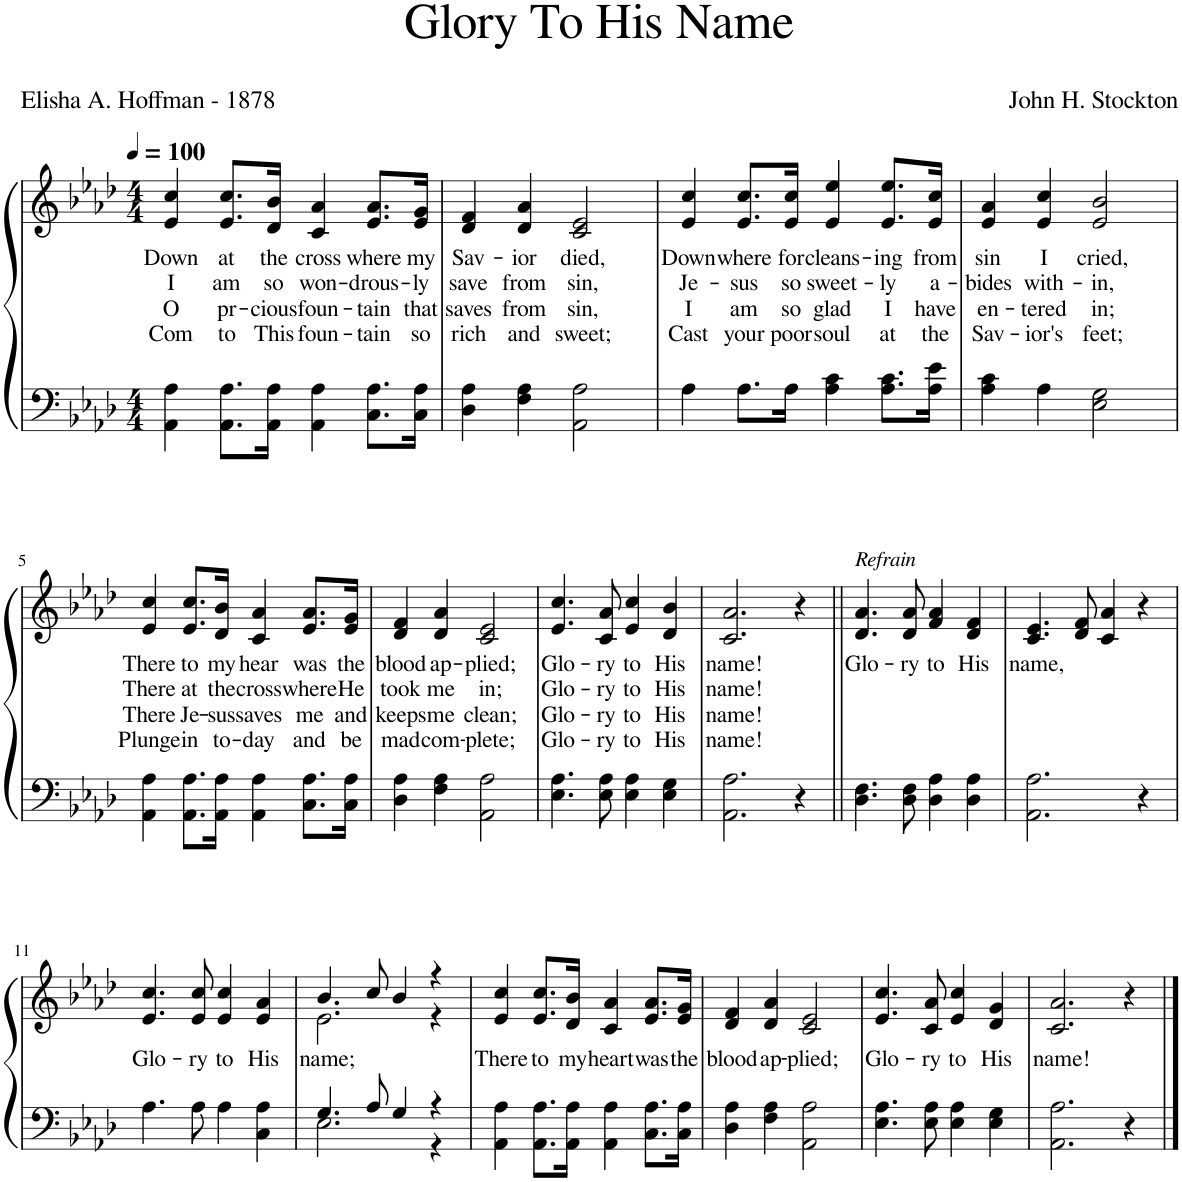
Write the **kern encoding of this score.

**kern	**kern	**text	**text	**text	**text
*part1	*part1	*part1	*part1	*part1	*part1
*staff2	*staff1	*staff1	*staff1	*staff1	*staff1
*I"Piano	*	*	*	*	*
*I'Pno.	*	*	*	*	*
*clefF4	*clefG2	*	*	*	*
*k[b-e-a-d-]	*k[b-e-a-d-]	*	*	*	*
*M4/4	*M4/4	*	*	*	*
*MM100	*MM100	*	*	*	*
=1	=1	=1	=1	=1	=1
!	!	!LO:LY:b	!LO:LY:b	!LO:LY:b	!LO:LY:b
4AA-\ 4A-\	4e-/ 4cc/	Down	I	O	Com
!	!	!LO:LY:b	!LO:LY:b	!LO:LY:b	!LO:LY:b
8.AA-\ 8.A-\L	8.e-/ 8.cc/L	at	am	pr-	to
!	!	!LO:LY:b	!LO:LY:b	!LO:LY:b	!LO:LY:b
16AA-\ 16A-\Jk	16d-/ 16b-/Jk	the	so	-cious	This
!	!	!LO:LY:b	!LO:LY:b	!LO:LY:b	!LO:LY:b
4AA-\ 4A-\	4c/ 4a-/	cross	won-	foun-	foun-
!	!	!LO:LY:b	!LO:LY:b	!LO:LY:b	!LO:LY:b
8.C\ 8.A-\L	8.e-/ 8.a-/L	where	-drous-	-tain	-tain
!	!	!LO:LY:b	!LO:LY:b	!LO:LY:b	!LO:LY:b
16C\ 16A-\Jk	16e-/ 16g/Jk	my	-ly	that	so
=2	=2	=2	=2	=2	=2
!	!	!LO:LY:b	!LO:LY:b	!LO:LY:b	!LO:LY:b
4D-\ 4A-\	4d-/ 4f/	Sav-	save	saves	rich
!	!	!LO:LY:b	!LO:LY:b	!LO:LY:b	!LO:LY:b
4F\ 4A-\	4d-/ 4a-/	-ior	from	from	and
!	!	!LO:LY:b	!LO:LY:b	!LO:LY:b	!LO:LY:b
2AA-\ 2A-\	2c/ 2e-/	died,	sin,	sin,	sweet;
=3	=3	=3	=3	=3	=3
!	!	!LO:LY:b	!LO:LY:b	!LO:LY:b	!LO:LY:b
4A-\	4e-/ 4cc/	Down	Je-	I	Cast
!	!	!LO:LY:b	!LO:LY:b	!LO:LY:b	!LO:LY:b
8.A-\L	8.e-/ 8.cc/L	where	-sus	am	your
!	!	!LO:LY:b	!LO:LY:b	!LO:LY:b	!LO:LY:b
16A-\Jk	16e-/ 16cc/Jk	for	so	so	poor
!	!	!LO:LY:b	!LO:LY:b	!LO:LY:b	!LO:LY:b
4A-\ 4c\	4e-/ 4ee-/	cleans-	sweet-	glad	soul
!	!	!LO:LY:b	!LO:LY:b	!LO:LY:b	!LO:LY:b
8.A-\ 8.c\L	8.e-/ 8.ee-/L	-ing	-ly	I	at
!	!	!LO:LY:b	!LO:LY:b	!LO:LY:b	!LO:LY:b
16A-\ 16e-\Jk	16e-/ 16cc/Jk	from	a-	have	the
=4	=4	=4	=4	=4	=4
!	!	!LO:LY:b	!LO:LY:b	!LO:LY:b	!LO:LY:b
4A-\ 4c\	4e-/ 4a-/	sin	-bides	en-	Sav-
!	!	!LO:LY:b	!LO:LY:b	!LO:LY:b	!LO:LY:b
4A-\	4e-/ 4cc/	I	with-	-tered	-ior's
!	!	!LO:LY:b	!LO:LY:b	!LO:LY:b	!LO:LY:b
2E-\ 2G\	2e-/ 2b-/	cried,	-in,	in;	feet;
!!LO:LB:g=z
=5	=5	=5	=5	=5	=5
!	!	!LO:LY:b	!LO:LY:b	!LO:LY:b	!LO:LY:b
4AA-\ 4A-\	4e-/ 4cc/	There	There	There	Plunge
!	!	!LO:LY:b	!LO:LY:b	!LO:LY:b	!LO:LY:b
8.AA-\ 8.A-\L	8.e-/ 8.cc/L	to	at	Je-	in
!	!	!LO:LY:b	!LO:LY:b	!LO:LY:b	!LO:LY:b
16AA-\ 16A-\Jk	16d-/ 16b-/Jk	my	the	-sus	to-
!	!	!LO:LY:b	!LO:LY:b	!LO:LY:b	!LO:LY:b
4AA-\ 4A-\	4c/ 4a-/	hear	cross	saves	-day
!	!	!LO:LY:b	!LO:LY:b	!LO:LY:b	!LO:LY:b
8.C\ 8.A-\L	8.e-/ 8.a-/L	was	where	me	and
!	!	!LO:LY:b	!LO:LY:b	!LO:LY:b	!LO:LY:b
16C\ 16A-\Jk	16e-/ 16g/Jk	the	He	and	be
=6	=6	=6	=6	=6	=6
!	!	!LO:LY:b	!LO:LY:b	!LO:LY:b	!LO:LY:b
4D-\ 4A-\	4d-/ 4f/	blood	took	keeps	mad
!	!	!LO:LY:b	!LO:LY:b	!LO:LY:b	!LO:LY:b
4F\ 4A-\	4d-/ 4a-/	ap-	me	me	com-
!	!	!LO:LY:b	!LO:LY:b	!LO:LY:b	!LO:LY:b
2AA-\ 2A-\	2c/ 2e-/	-plied;	in;	clean;	-plete;
=7	=7	=7	=7	=7	=7
!	!	!LO:LY:b	!LO:LY:b	!LO:LY:b	!LO:LY:b
4.E-\ 4.A-\	4.e-/ 4.cc/	Glo-	Glo-	Glo-	Glo-
!	!	!LO:LY:b	!LO:LY:b	!LO:LY:b	!LO:LY:b
8E-\ 8A-\	8c/ 8a-/	-ry	-ry	-ry	-ry
!	!	!LO:LY:b	!LO:LY:b	!LO:LY:b	!LO:LY:b
4E-\ 4A-\	4e-/ 4cc/	to	to	to	to
!	!	!LO:LY:b	!LO:LY:b	!LO:LY:b	!LO:LY:b
4E-\ 4G\	4d-/ 4b-/	His	His	His	His
=8	=8	=8	=8	=8	=8
!	!	!LO:LY:b	!LO:LY:b	!LO:LY:b	!LO:LY:b
2.AA-\ 2.A-\	2.c/ 2.a-/	name!	name!	name!	name!
4r	4r	.	.	.	.
=9||	=9||	=9||	=9||	=9||	=9||
!	!LO:TX:a:i:t=Refrain	!	!	!	!
!	!	!LO:LY:b	!	!	!
4.D-\ 4.F\	4.d-/ 4.a-/	Glo-	.	.	.
!	!	!LO:LY:b	!	!	!
8D-\ 8F\	8d-/ 8a-/	-ry	.	.	.
!	!	!LO:LY:b	!	!	!
4D-\ 4A-\	4f/ 4a-/	to	.	.	.
!	!	!LO:LY:b	!	!	!
4D-\ 4A-\	4d-/ 4f/	His	.	.	.
=10	=10	=10	=10	=10	=10
!	!	!LO:LY:b	!	!	!
2.AA-\ 2.A-\	4.c/ 4.e-/	name,	.	.	.
.	8d-/ 8f/	.	.	.	.
.	4c/ 4a-/	.	.	.	.
4r	4r	.	.	.	.
!!LO:LB:g=z
=11	=11	=11	=11	=11	=11
!	!	!LO:LY:b	!	!	!
4.A-\	4.e-/ 4.cc/	Glo-	.	.	.
!	!	!LO:LY:b	!	!	!
8A-\	8e-/ 8cc/	-ry	.	.	.
!	!	!LO:LY:b	!	!	!
4A-\	4e-/ 4cc/	to	.	.	.
!	!	!LO:LY:b	!	!	!
4C\ 4A-\	4e-/ 4a-/	His	.	.	.
=12	=12	=12	=12	=12	=12
*^	*	*	*	*	*
!	!	!	!LO:LY:b	!	!	!
*	*	*^	*	*	*	*
2.E-\	4.G/	2.e-\	4.b-/	name;	.	.	.
.	8A-/	.	8cc/	.	.	.	.
.	4G/	.	4b-/	.	.	.	.
4r	4r	4r	4r	.	.	.	.
=13	=13	=13	=13	=13	=13	=13	=13
!	!	!	!	!LO:LY:b	!	!	!
*v	*v	*	*	*	*	*	*
*	*v	*v	*	*	*	*
4AA-\ 4A-\	4e-/ 4cc/	There	.	.	.
!	!	!LO:LY:b	!	!	!
8.AA-\ 8.A-\L	8.e-/ 8.cc/L	to	.	.	.
!	!	!LO:LY:b	!	!	!
16AA-\ 16A-\Jk	16d-/ 16b-/Jk	my	.	.	.
!	!	!LO:LY:b	!	!	!
4AA-\ 4A-\	4c/ 4a-/	heart	.	.	.
!	!	!LO:LY:b	!	!	!
8.C\ 8.A-\L	8.e-/ 8.a-/L	was	.	.	.
!	!	!LO:LY:b	!	!	!
16C\ 16A-\Jk	16e-/ 16g/Jk	the	.	.	.
=14	=14	=14	=14	=14	=14
!	!	!LO:LY:b	!	!	!
4D-\ 4A-\	4d-/ 4f/	blood	.	.	.
!	!	!LO:LY:b	!	!	!
4F\ 4A-\	4d-/ 4a-/	ap-	.	.	.
!	!	!LO:LY:b	!	!	!
2AA-\ 2A-\	2c/ 2e-/	-plied;	.	.	.
=15	=15	=15	=15	=15	=15
!	!	!LO:LY:b	!	!	!
4.E-\ 4.A-\	4.e-/ 4.cc/	Glo-	.	.	.
!	!	!LO:LY:b	!	!	!
8E-\ 8A-\	8c/ 8a-/	-ry	.	.	.
!	!	!LO:LY:b	!	!	!
4E-\ 4A-\	4e-/ 4cc/	to	.	.	.
!	!	!LO:LY:b	!	!	!
4E-\ 4G\	4d-/ 4g/	His	.	.	.
=16	=16	=16	=16	=16	=16
!	!	!LO:LY:b	!	!	!
2.AA-\ 2.A-\	2.c/ 2.a-/	name!	.	.	.
4r	4r	.	.	.	.
==	==	==	==	==	==
*-	*-	*-	*-	*-	*-
